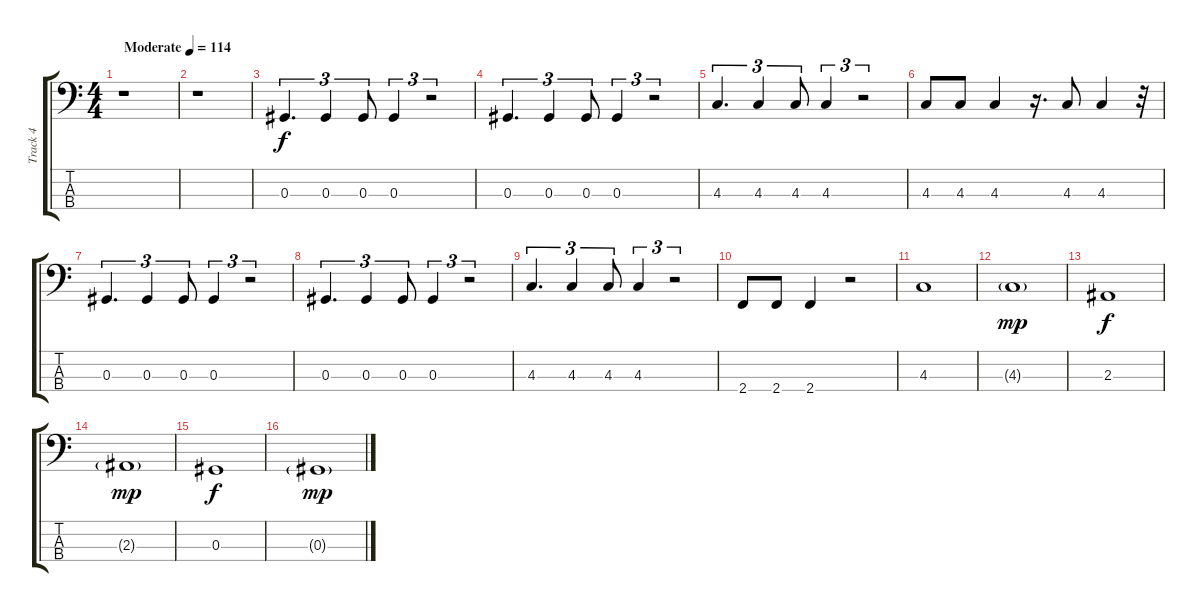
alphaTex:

\track ("Track 4" "Track 4") {instrument electricbasspick}
\staff {score tabs}
\tuning (Gb2 Db2 Ab1 Eb1) {hide}
\ts (4 4)
\tempo (114 "Moderate")
\clef f4
\ks c
r.1{dy f instrument electricbasspick} |
r.1 |
0.3.4{d tu (3 2)} 0.3.4{tu (3 2)} 0.3.8{tu (3 2)} 0.3.4{tu (3 2)} r.2{tu (3 2)} |
0.3.4{d tu (3 2)} 0.3.4{tu (3 2)} 0.3.8{tu (3 2)} 0.3.4{tu (3 2)} r.2{tu (3 2)} |
4.3.4{d tu (3 2)} 4.3.4{tu (3 2)} 4.3.8{tu (3 2)} 4.3.4{tu (3 2)} r.2{tu (3 2)} |
4.3.8 4.3.8 4.3.4 r.16{d} 4.3.8 4.3.4 r.32 |
0.3.4{d tu (3 2)} 0.3.4{tu (3 2)} 0.3.8{tu (3 2)} 0.3.4{tu (3 2)} r.2{tu (3 2)} |
0.3.4{d tu (3 2)} 0.3.4{tu (3 2)} 0.3.8{tu (3 2)} 0.3.4{tu (3 2)} r.2{tu (3 2)} |
4.3.4{d tu (3 2)} 4.3.4{tu (3 2)} 4.3.8{tu (3 2)} 4.3.4{tu (3 2)} r.2{tu (3 2)} |
2.4.8 2.4.8 2.4.4 r.2 |
4.3.1 |
4.3{g}.1{dy mp} |
2.3.1{dy f} |
2.3{g}.1{dy mp} |
0.3.1{dy f} |
0.3{g}.1{dy mp}
